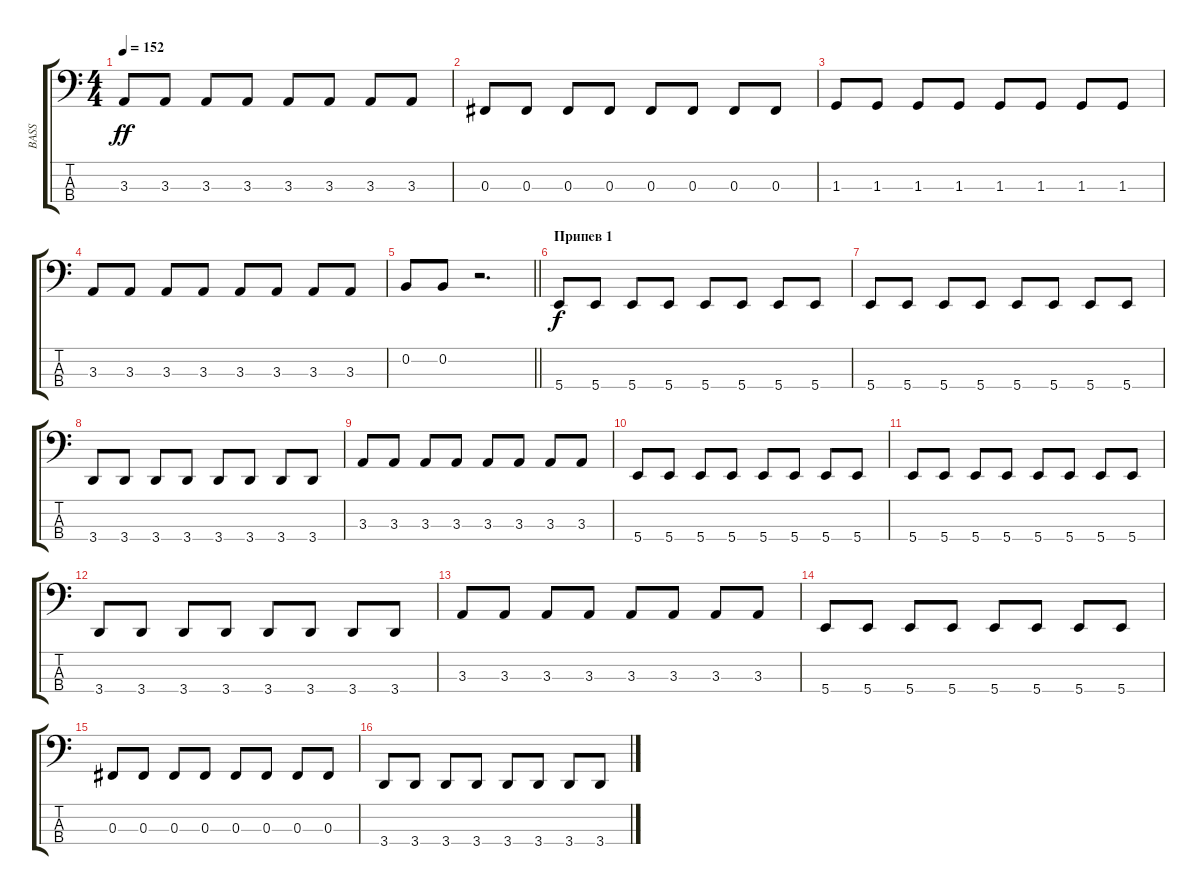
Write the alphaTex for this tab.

\track ("BASS" "BASS") {instrument electricbassfinger}
\staff {score tabs}
\tuning (E2 B1 Gb1 B0) {hide}
\ts (4 4)
\tempo 152
\clef f4
\ks c
3.3.8{dy ff} 3.3.8 3.3.8 3.3.8 3.3.8 3.3.8 3.3.8 3.3.8 |
0.3.8 0.3.8 0.3.8 0.3.8 0.3.8 0.3.8 0.3.8 0.3.8 |
1.3.8 1.3.8 1.3.8 1.3.8 1.3.8 1.3.8 1.3.8 1.3.8 |
3.3.8 3.3.8 3.3.8 3.3.8 3.3.8 3.3.8 3.3.8 3.3.8 |
\barLineRight lightlight
0.2.8 0.2.8 r.2{d} |
\section ("" "Припев 1")
5.4.8{dy f} 5.4.8 5.4.8 5.4.8 5.4.8 5.4.8 5.4.8 5.4.8 |
5.4.8 5.4.8 5.4.8 5.4.8 5.4.8 5.4.8 5.4.8 5.4.8 |
3.4.8 3.4.8 3.4.8 3.4.8 3.4.8 3.4.8 3.4.8 3.4.8 |
3.3.8 3.3.8 3.3.8 3.3.8 3.3.8 3.3.8 3.3.8 3.3.8 |
5.4.8 5.4.8 5.4.8 5.4.8 5.4.8 5.4.8 5.4.8 5.4.8 |
5.4.8 5.4.8 5.4.8 5.4.8 5.4.8 5.4.8 5.4.8 5.4.8 |
3.4.8 3.4.8 3.4.8 3.4.8 3.4.8 3.4.8 3.4.8 3.4.8 |
3.3.8 3.3.8 3.3.8 3.3.8 3.3.8 3.3.8 3.3.8 3.3.8 |
5.4.8 5.4.8 5.4.8 5.4.8 5.4.8 5.4.8 5.4.8 5.4.8 |
0.3.8 0.3.8 0.3.8 0.3.8 0.3.8 0.3.8 0.3.8 0.3.8 |
3.4.8 3.4.8 3.4.8 3.4.8 3.4.8 3.4.8 3.4.8 3.4.8
